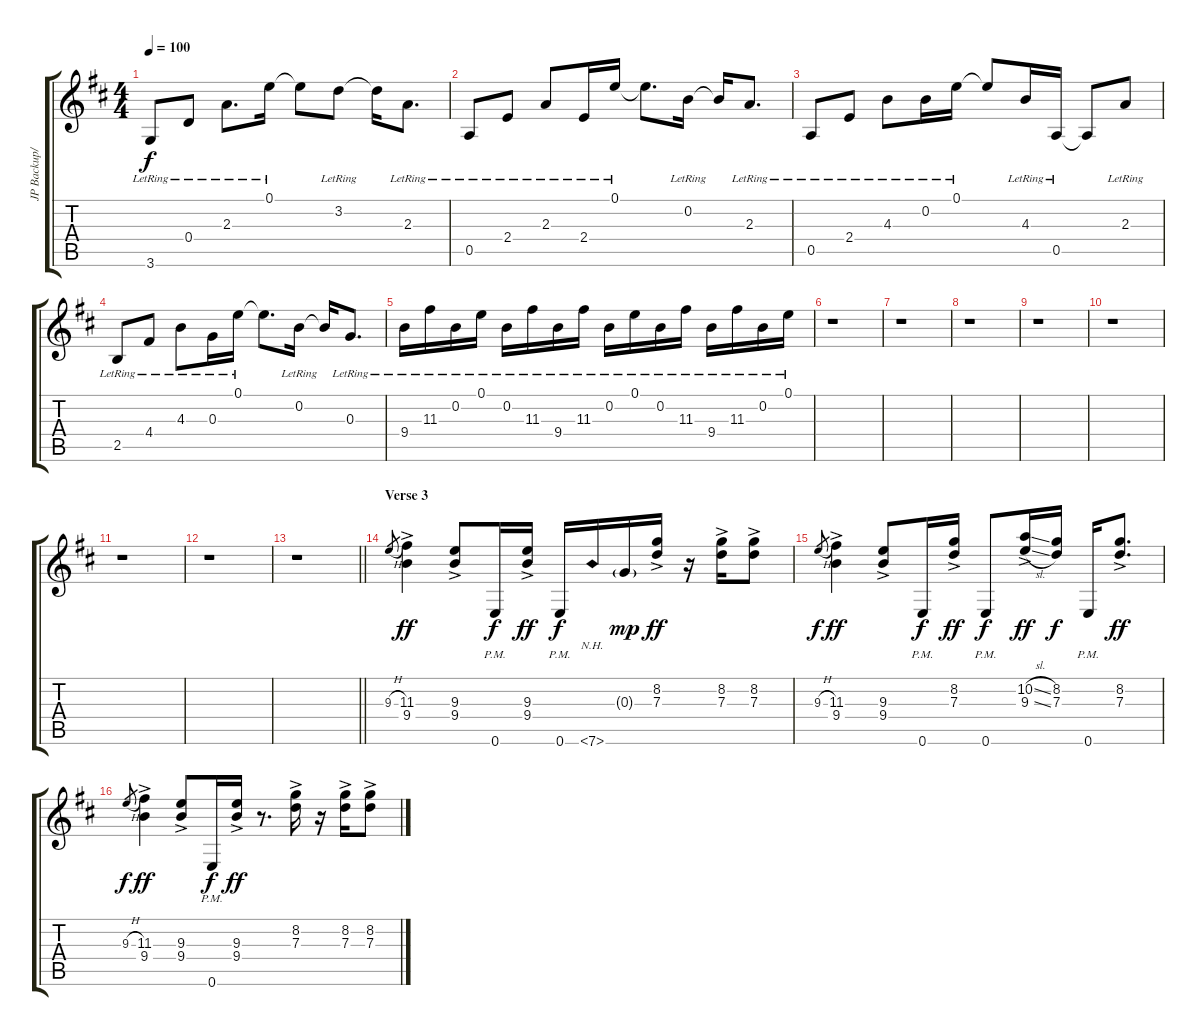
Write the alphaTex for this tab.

\track ("JP Backup/KM Fills" "JP Backup/") {instrument electricguitarclean}
\staff {score tabs}
\tuning (E4 B3 G3 D3 A2 E2) {hide}
\ts (4 4)
\tempo 100
\clef g2
\ks d
3.6{lr}.8{dy f} 0.4{lr}.8 2.3{lr}.8{d} 0.1{lr}.16 0.1{t}.8 3.2{lr}.8 3.2{t}.16 2.3{lr}.8{d} |
0.5{lr}.8 2.4{lr}.8 2.3{lr}.8 2.4{lr}.16 0.1{lr}.16 0.1{t}.8{d} 0.2{lr}.16 0.2{t}.16 2.3{lr}.8{d} |
0.5{lr}.8 2.4{lr}.8 4.3{lr}.8 0.2{lr}.16 0.1{lr}.16 0.1{t}.8 4.3{lr}.16 0.5{lr}.16 0.5{t}.8 2.3{lr}.8 |
2.5{lr}.8 4.4{lr}.8 4.3{lr}.8 0.3{lr}.16 0.1{lr}.16 0.1{t}.8{d} 0.2{lr}.16 0.2{t}.16 0.3{lr}.8{d} |
9.4{lr}.16 11.3{lr}.16 0.2{lr}.16 0.1{lr}.16 0.2{lr}.16 11.3{lr}.16 9.4{lr}.16 11.3{lr}.16 0.2{lr}.16 0.1{lr}.16 0.2{lr}.16 11.3{lr}.16 9.4{lr}.16 11.3{lr}.16 0.2{lr}.16 0.1{lr}.16 |
r.1 |
r.1 |
r.1 |
r.1 |
r.1 |
r.1 |
r.1 |
\barLineRight lightlight
r.1 |
\section ("" "Verse 3")
9.3{h}.8{gr} (11.3{ac} 9.4{ac}).4{dy ff volume 10 instrument overdrivenguitar} (9.3{ac} 9.4{ac}).8 0.6{pm}.16{dy f} (9.3{ac} 9.4{ac}).16{dy ff} 0.6{pm}.16{dy f} 7.6{nh}.16 0.3{g}.16{dy mp} (8.2{ac} 7.3{ac}).16{dy ff} r.16 (8.2{ac} 7.3{ac}).16 (8.2{ac} 7.3{ac}).8 |
9.3{h}.8{gr dy f} (11.3{ac} 9.4{ac}).4{dy ff} (9.3{ac} 9.4{ac}).8 0.6{pm}.16{dy f} (8.2{ac} 7.3{ac}).16{dy ff} 0.6{pm}.8{dy f} (10.2{sl ac} 9.3{sl ac}).16{dy ff} (8.2 7.3).16{dy f} 0.6{pm}.16 (8.2{ac} 7.3{ac}).8{d dy ff} |
9.3{h}.8{gr dy f} (11.3{ac} 9.4{ac}).4{dy ff} (9.3{ac} 9.4{ac}).8 0.6{pm}.16{dy f} (9.3{ac} 9.4{ac}).16{dy ff} r.8{d} (8.2{ac} 7.3{ac}).16 r.16 (8.2{ac} 7.3{ac}).16 (8.2{ac} 7.3{ac}).8
